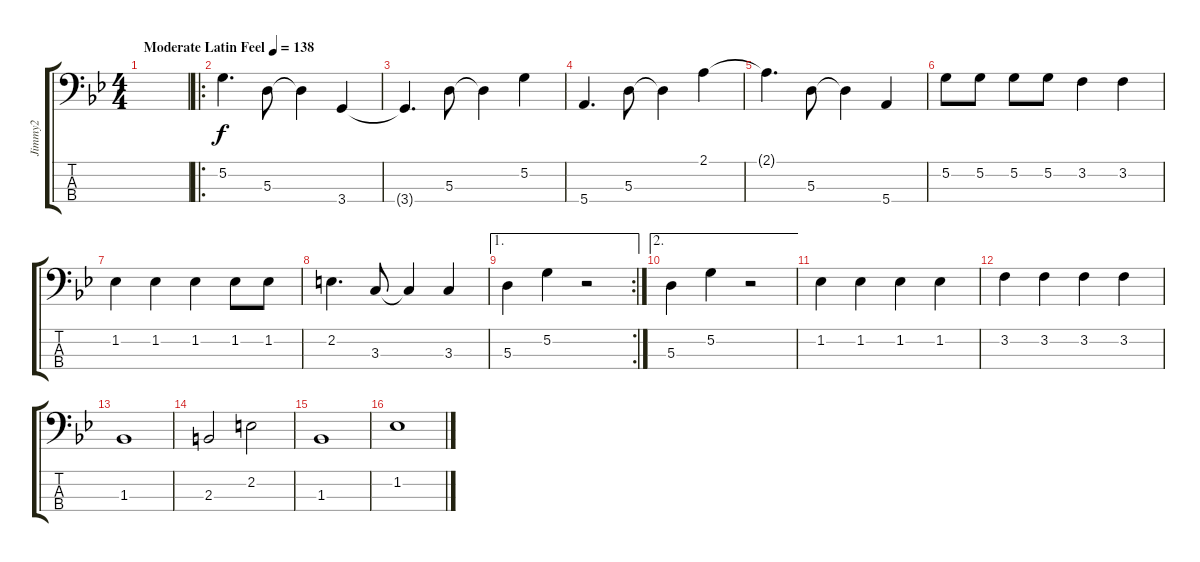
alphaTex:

\track ("Jimmy2" "Jimmy2") {instrument acousticbass}
\staff {score tabs}
\tuning (G2 D2 A1 E1) {hide}
\ts (4 4)
\tempo (138 "Moderate Latin Feel")
\clef f4
\ks bb
|
\ro
5.2.4{d} 5.3.8 5.3{t}.4 3.4.4 |
3.4{t}.4{d} 5.3.8 5.3{t}.4 5.2.4 |
5.4.4{d} 5.3.8 5.3{t}.4 2.1.4 |
2.1{t}.4{d} 5.3.8 5.3{t}.4 5.4.4 |
5.2.8 5.2.8 5.2.8 5.2.8 3.2.4 3.2.4 |
1.2.4 1.2.4 1.2.4 1.2.8 1.2.8 |
2.2.4{d} 3.3.8 3.3{t}.4 3.3.4 |
\ae 1
\rc 2
5.3.4 5.2.4 r.2 |
\ae 2
5.3.4 5.2.4 r.2 |
1.2.4 1.2.4 1.2.4 1.2.4 |
3.2.4 3.2.4 3.2.4 3.2.4 |
1.3.1 |
2.3.2 2.2.2 |
1.3.1 |
1.2.1
